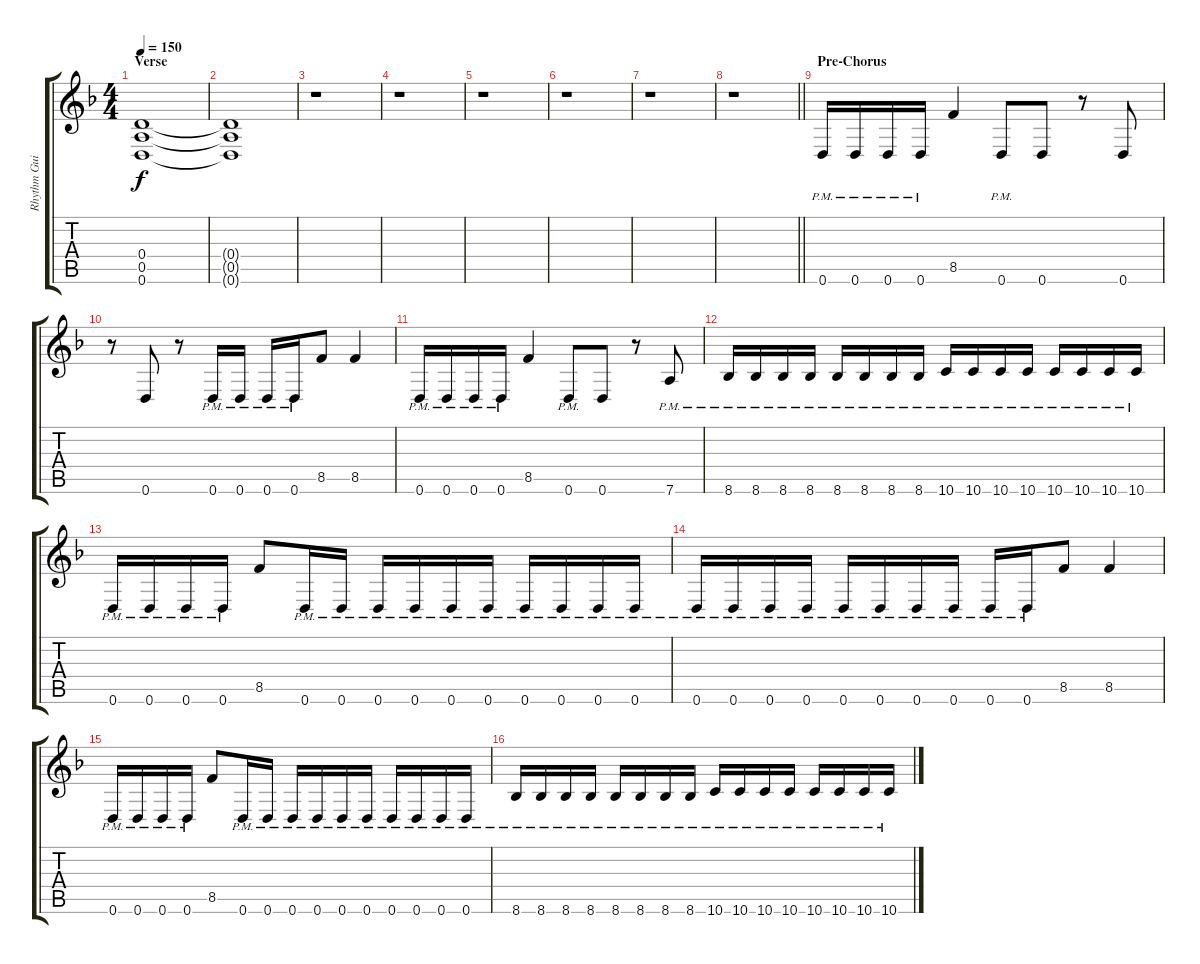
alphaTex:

\track ("Rhythm Guitar" "Rhythm Gui") {instrument distortionguitar}
\staff {score tabs}
\tuning (E4 B3 G3 D3 A2 D2) {hide}
\ts (4 4)
\section ("" "Verse")
\tempo 150
\clef g2
\ks f
(0.4 0.5 0.6).1{dy f} |
(0.4{t} 0.5{t} 0.6{t}).1{volume 0} |
r.1 |
r.1 |
r.1 |
r.1 |
r.1 |
\barLineRight lightlight
r.1 |
\section ("" "Pre-Chorus")
0.6{pm}.16{volume 13} 0.6{pm}.16 0.6{pm}.16 0.6{pm}.16 8.5.4 0.6{pm}.8 0.6.8 r.8 0.6.8 |
r.8 0.6.8 r.8 0.6{pm}.16 0.6{pm}.16 0.6{pm}.16 0.6{pm}.16 8.5.8 8.5.4 |
0.6{pm}.16 0.6{pm}.16 0.6{pm}.16 0.6{pm}.16 8.5.4 0.6{pm}.8 0.6.8 r.8 7.6{pm}.8 |
8.6{pm}.16 8.6{pm}.16 8.6{pm}.16 8.6{pm}.16 8.6{pm}.16 8.6{pm}.16 8.6{pm}.16 8.6{pm}.16 10.6{pm}.16 10.6{pm}.16 10.6{pm}.16 10.6{pm}.16 10.6{pm}.16 10.6{pm}.16 10.6{pm}.16 10.6{pm}.16 |
0.6{pm}.16 0.6{pm}.16 0.6{pm}.16 0.6{pm}.16 8.5.8 0.6{pm}.16 0.6{pm}.16 0.6{pm}.16 0.6{pm}.16 0.6{pm}.16 0.6{pm}.16 0.6{pm}.16 0.6{pm}.16 0.6{pm}.16 0.6{pm}.16 |
0.6{pm}.16 0.6{pm}.16 0.6{pm}.16 0.6{pm}.16 0.6{pm}.16 0.6{pm}.16 0.6{pm}.16 0.6{pm}.16 0.6{pm}.16 0.6{pm}.16 8.5.8 8.5.4 |
0.6{pm}.16 0.6{pm}.16 0.6{pm}.16 0.6{pm}.16 8.5.8 0.6{pm}.16 0.6{pm}.16 0.6{pm}.16 0.6{pm}.16 0.6{pm}.16 0.6{pm}.16 0.6{pm}.16 0.6{pm}.16 0.6{pm}.16 0.6{pm}.16 |
8.6{pm}.16 8.6{pm}.16 8.6{pm}.16 8.6{pm}.16 8.6{pm}.16 8.6{pm}.16 8.6{pm}.16 8.6{pm}.16 10.6{pm}.16 10.6{pm}.16 10.6{pm}.16 10.6{pm}.16 10.6{pm}.16 10.6{pm}.16 10.6{pm}.16 10.6{pm}.16
